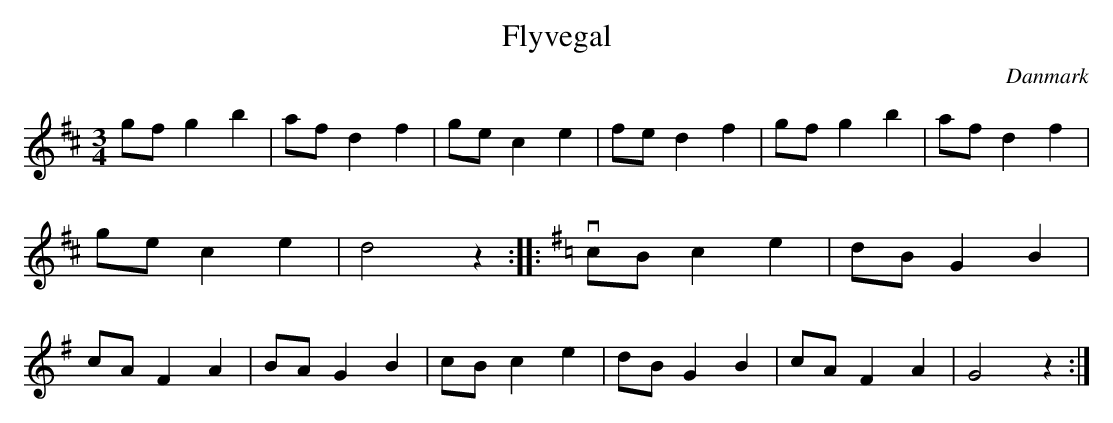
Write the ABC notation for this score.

X:1
T: Flyvegal
O:Danmark
M: 3/4
L: 1/8
K: D
gf g2 b2|af d2 f2|ge c2 e2|fe d2 f2|gf g2 b2|af d2 f2|ge c2 e2|d4 z2:|\
|:[K: G]!downbow!cB c2 e2|dB G2 B2|cA F2 A2|BA G2 B2|cB c2 e2|dB G2 B2|cA F2 A2|G4 z2:|
